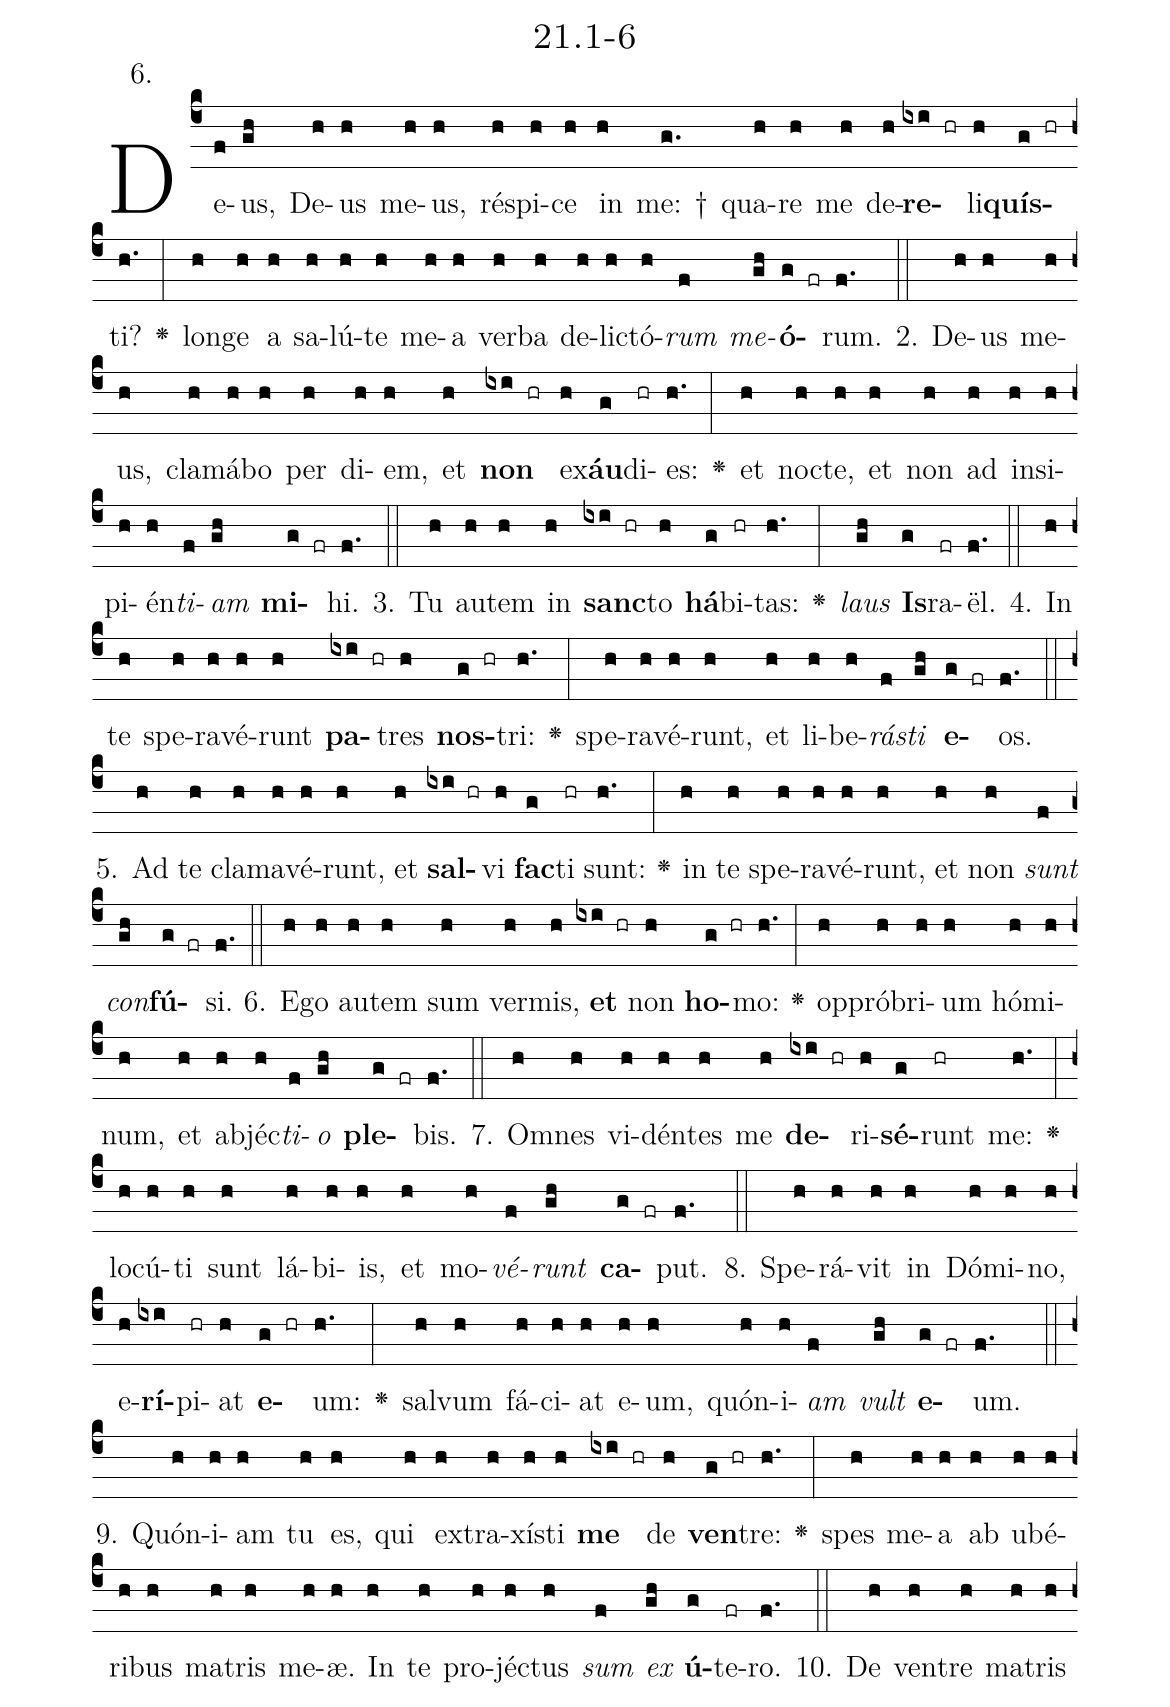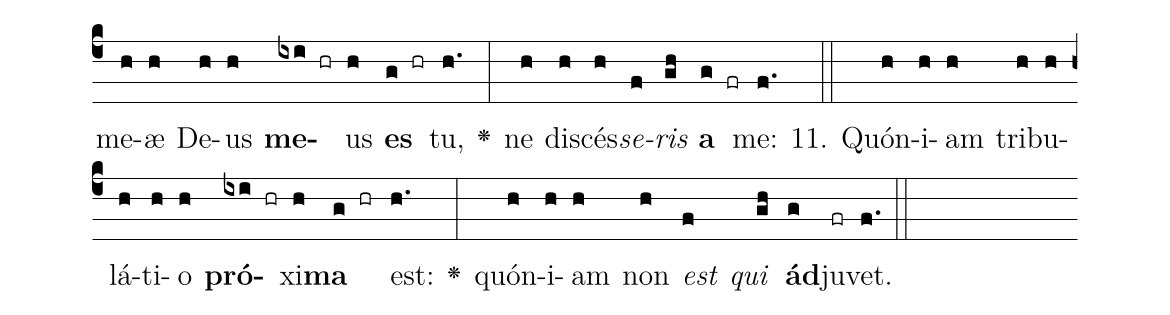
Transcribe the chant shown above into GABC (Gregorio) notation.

name: 21.1-6;
annotation: 6.;
%%
(c4)De(f)us,(gh) De(h)us(h) me(h)us,(h) ré(h)spi(h)ce(h) in(h) me: †(g.) qua(h)re(h) me(h) de(h)<b>re</b>(ixi hr)li(h)<b>quís</b>(g hr)ti?(h.) <v>\greheightstar</v>(:) lon(h)ge(h) a(h) sa(h)lú(h)te(h) me(h)a(h) ver(h)ba(h) de(h)lic(h)tó(h)<i>rum</i>(f) <i>me</i>(gh)<b>ó</b>(g fr)rum.(f.) (::)
2. De(h)us(h) me(h)us,(h) cla(h)má(h)bo(h) per(h) di(h)em,(h) et(h) <b>non</b>(ixi hr) ex(h)<b>áu</b>(g)di(hr)es:(h.) <v>\greheightstar</v>(:) et(h) noc(h)te,(h) et(h) non(h) ad(h) in(h)si(h)pi(h)én(h)<i>ti</i>(f)<i>am</i>(gh) <b>mi</b>(g fr)hi.(f.) (::)
3. Tu(h) au(h)tem(h) in(h) <b>sanc</b>(ixi hr)to(h) <b>há</b>(g)bi(hr)tas:(h.) <v>\greheightstar</v>(:) <i>laus</i>(gh) <b>Is</b>(g)ra(fr)ël.(f.) (::)
4. In(h) te(h) spe(h)ra(h)vé(h)runt(h) <b>pa</b>(ixi hr)tres(h) <b>nos</b>(g hr)tri:(h.) <v>\greheightstar</v>(:) spe(h)ra(h)vé(h)runt,(h) et(h) li(h)be(h)<i>rás</i>(f)<i>ti</i>(gh) <b>e</b>(g fr)os.(f.) (::)
5. Ad(h) te(h) cla(h)ma(h)vé(h)runt,(h) et(h) <b>sal</b>(ixi hr)vi(h) <b>fac</b>(g)ti(hr) sunt:(h.) <v>\greheightstar</v>(:) in(h) te(h) spe(h)ra(h)vé(h)runt,(h) et(h) non(h) <i>sunt</i>(f) <i>con</i>(gh)<b>fú</b>(g fr)si.(f.) (::)
6. E(h)go(h) au(h)tem(h) sum(h) ver(h)mis,(h) <b>et</b>(ixi hr) non(h) <b>ho</b>(g hr)mo:(h.) <v>\greheightstar</v>(:) op(h)pró(h)bri(h)um(h) hó(h)mi(h)num,(h) et(h) ab(h)jéc(h)<i>ti</i>(f)<i>o</i>(gh) <b>ple</b>(g fr)bis.(f.) (::)
7. Om(h)nes(h) vi(h)dén(h)tes(h) me(h) <b>de</b>(ixi hr)ri(h)<b>sé</b>(g)runt(hr) me:(h.) <v>\greheightstar</v>(:) lo(h)cú(h)ti(h) sunt(h) lá(h)bi(h)is,(h) et(h) mo(h)<i>vé</i>(f)<i>runt</i>(gh) <b>ca</b>(g fr)put.(f.) (::)
8. Spe(h)rá(h)vit(h) in(h) Dó(h)mi(h)no,(h) e(h)<b>rí</b>(ixi)pi(hr)at(h) <b>e</b>(g hr)um:(h.) <v>\greheightstar</v>(:) sal(h)vum(h) fá(h)ci(h)at(h) e(h)um,(h) quón(h)i(h)<i>am</i>(f) <i>vult</i>(gh) <b>e</b>(g fr)um.(f.) (::)
9. Quón(h)i(h)am(h) tu(h) es,(h) qui(h) ex(h)tra(h)xís(h)ti(h) <b>me</b>(ixi hr) de(h) <b>ven</b>(g hr)tre:(h.) <v>\greheightstar</v>(:) spes(h) me(h)a(h) ab(h) u(h)bé(h)ri(h)bus(h) ma(h)tris(h) me(h)æ.(h) In(h) te(h) pro(h)jéc(h)tus(h) <i>sum</i>(f) <i>ex</i>(gh) <b>ú</b>(g)te(fr)ro.(f.) (::)
10. De(h) ven(h)tre(h) ma(h)tris(h) me(h)æ(h) De(h)us(h) <b>me</b>(ixi hr)us(h) <b>es</b>(g hr) tu,(h.) <v>\greheightstar</v>(:) ne(h) di(h)scés(h)<i>se</i>(f)<i>ris</i>(gh) <b>a</b>(g fr) me:(f.) (::)
11. Quón(h)i(h)am(h) tri(h)bu(h)lá(h)ti(h)o(h) <b>pró</b>(ixi hr)xi(h)<b>ma</b>(g hr) est:(h.) <v>\greheightstar</v>(:) quón(h)i(h)am(h) non(h) <i>est</i>(f) <i>qui</i>(gh) <b>ád</b>(g)ju(fr)vet.(f.) (::)
